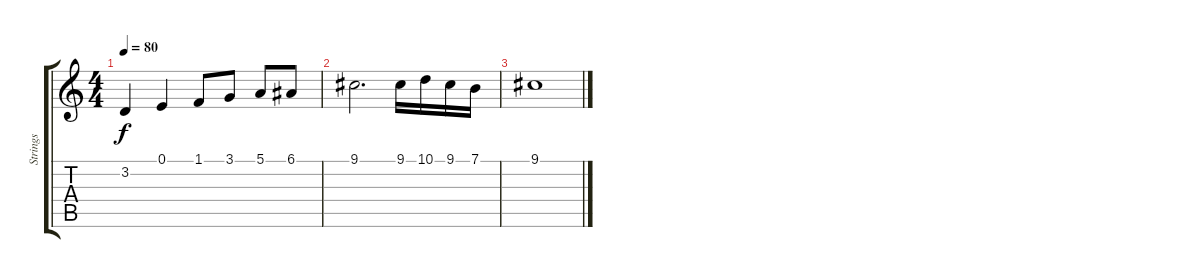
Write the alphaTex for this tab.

\track ("Strings       " "Strings   ") {instrument stringensemble1}
\staff {score tabs}
\tuning (E4 B3 G3 D3 A2 E2) {hide}
\ts (4 4)
\tempo 80
\clef g2
\ks c
3.2.4{dy f} 0.1.4 1.1.8 3.1.8 5.1.8 6.1.8 |
9.1.2{d} 9.1.16 10.1.16 9.1.16 7.1.16 |
9.1.1
